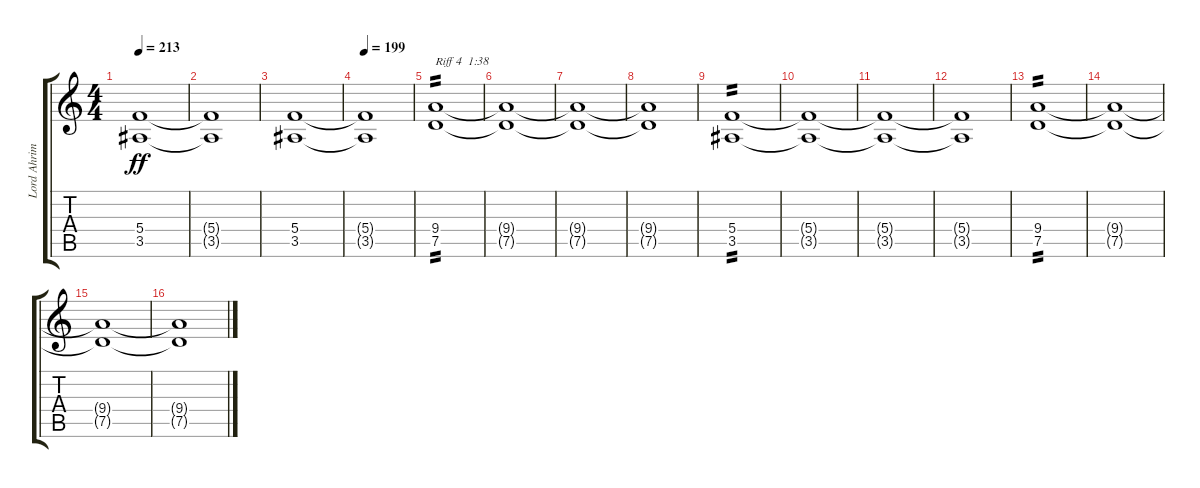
\track ("Lord Ahriman" "Lord Ahrim") {instrument distortionguitar}
\staff {score tabs}
\tuning (D4 A3 F3 C3 G2 D2) {hide}
\ts (4 4)
\tempo 213
\clef g2
\ks c
(5.4 3.5).1{dy ff} |
(5.4{t} 3.5{t}).1 |
(5.4 3.5).1 |
\tempo 199
(5.4{t} 3.5{t}).1 |
(9.4 7.5).1{txt "Riff 4  1:38" tp 2} |
(9.4{t} 7.5{t}).1 |
(9.4{t} 7.5{t}).1 |
(9.4{t} 7.5{t}).1 |
(5.4 3.5).1{tp 2} |
(5.4{t} 3.5{t}).1 |
(5.4{t} 3.5{t}).1 |
(5.4{t} 3.5{t}).1 |
(9.4 7.5).1{tp 2} |
(9.4{t} 7.5{t}).1 |
(9.4{t} 7.5{t}).1 |
(9.4{t} 7.5{t}).1
